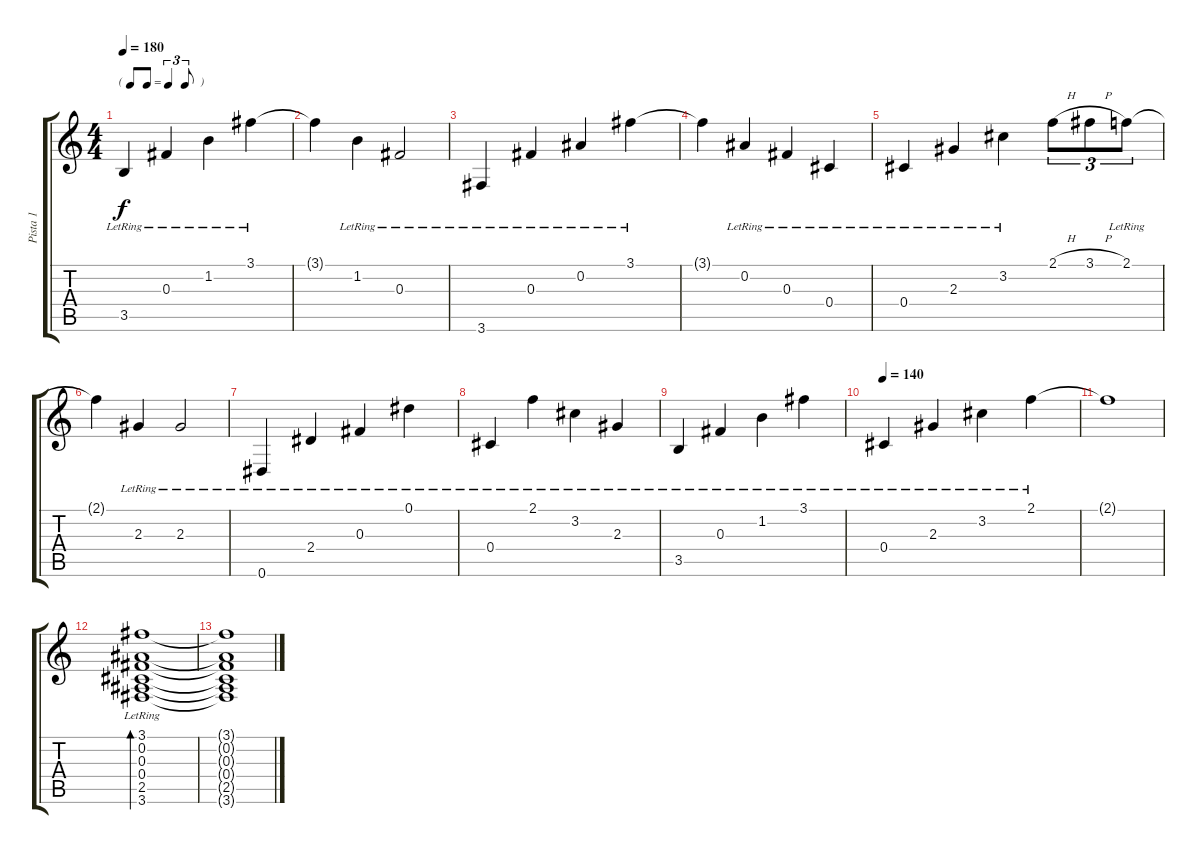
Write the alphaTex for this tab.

\track ("Pista 1" "Pista 1") {instrument electricguitarclean}
\staff {score tabs}
\tuning (Eb4 Bb3 Gb3 Db3 Ab2 Eb2) {hide}
\ts (4 4)
\tf triplet8th
\tempo 180
\clef g2
\ks c
3.5{lr}.4{dy f} 0.3{lr}.4 1.2{lr}.4 3.1{lr}.4 |
3.1{t}.4 1.2{lr}.4 0.3{lr}.2 |
3.6{lr}.4 0.3{lr}.4 0.2{lr}.4 3.1{lr}.4 |
3.1{t}.4 0.2{lr}.4 0.3{lr}.4 0.4{lr}.4 |
0.4{lr}.4 2.3{lr}.4 3.2{lr}.4 2.1{h}.8{tu (3 2)} 3.1{h}.8{tu (3 2)} 2.1{lr}.8{tu (3 2)} |
2.1{t}.4 2.3{lr}.4 2.3{lr}.2 |
0.6{lr}.4 2.4{lr}.4 0.3{lr}.4 0.1{lr}.4 |
0.4{lr}.4 2.1{lr}.4 3.2{lr}.4 2.3{lr}.4 |
3.5{lr}.4 0.3{lr}.4 1.2{lr}.4 3.1{lr}.4 |
\tempo 140
0.4{lr}.4 2.3{lr}.4 3.2{lr}.4 2.1{lr}.4 |
2.1{t}.1 |
(3.1{lr} 0.2{lr} 0.3{lr} 0.4{lr} 2.5{lr} 3.6{lr}).1{bd 480} |
(3.1{t} 0.2{t} 0.3{t} 0.4{t} 2.5{t} 3.6{t}).1
